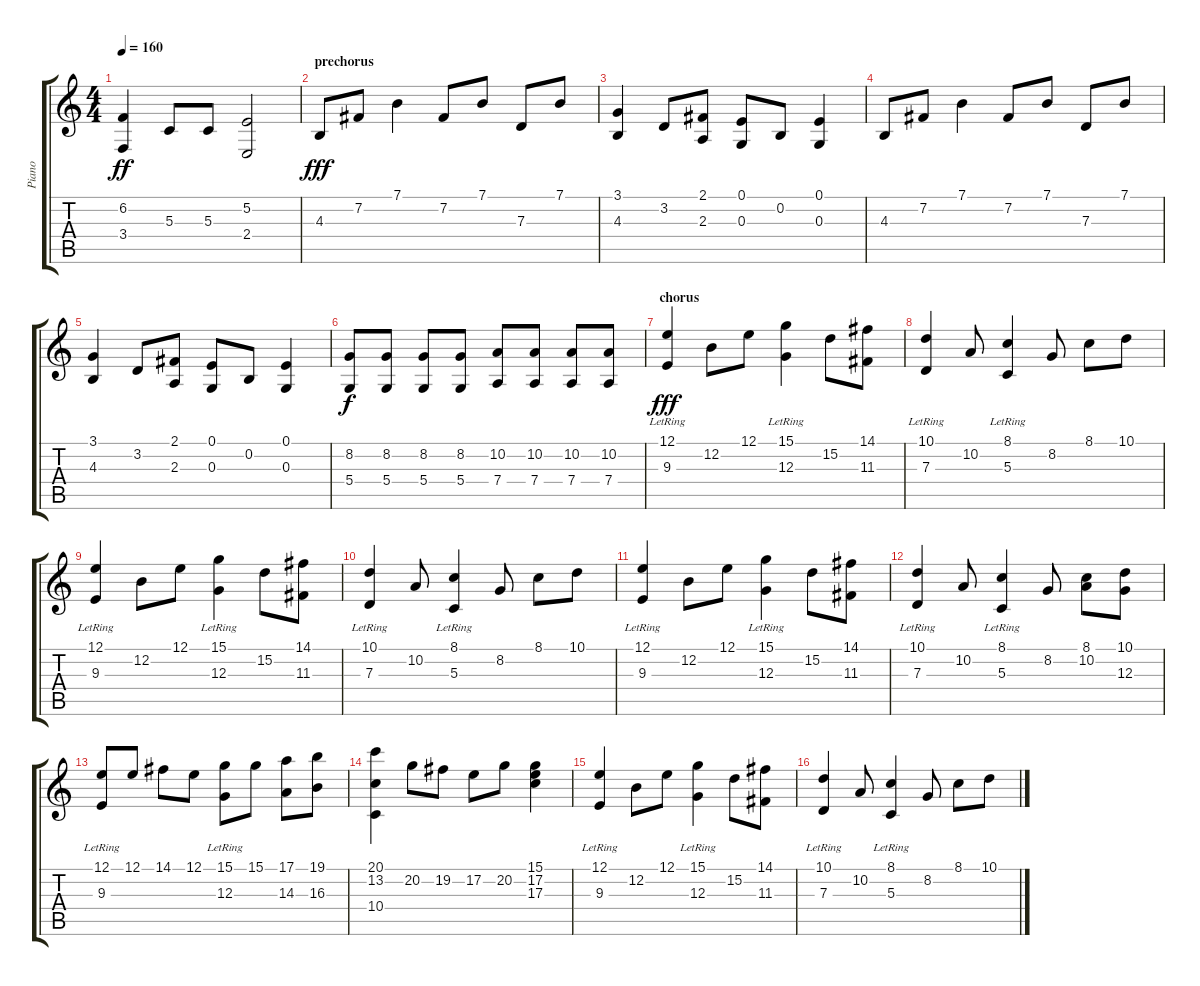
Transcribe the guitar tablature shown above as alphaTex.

\track ("Piano" "Piano") {instrument acousticgrandpiano}
\staff {score tabs}
\tuning (E4 B3 G3 D3 A2 E2) {hide}
\ts (4 4)
\tempo 160
\clef g2
\ks c
(6.2 3.4).4{dy ff} 5.3.8 5.3.8 (5.2 2.4).2 |
\section ("" "prechorus")
4.3.8{dy fff} 7.2.8 7.1.4 7.2.8 7.1.8 7.3.8 7.1.8 |
(3.1 4.3).4 3.2.8 (2.1 2.3).8 (0.1 0.3).8 0.2.8 (0.1 0.3).4 |
4.3.8 7.2.8 7.1.4 7.2.8 7.1.8 7.3.8 7.1.8 |
(3.1 4.3).4 3.2.8 (2.1 2.3).8 (0.1 0.3).8 0.2.8 (0.1 0.3).4 |
(8.2 5.4).8{dy f} (8.2 5.4).8 (8.2 5.4).8 (8.2 5.4).8 (10.2 7.4).8 (10.2 7.4).8 (10.2 7.4).8 (10.2 7.4).8 |
\section ("" "chorus")
(12.1 9.3{lr}).4{dy fff} 12.2.8 12.1.8 (15.1 12.3{lr}).4 15.2.8 (14.1 11.3).8 |
(10.1 7.3{lr}).4 10.2.8 (8.1 5.3{lr}).4 8.2.8 8.1.8 10.1.8 |
(12.1 9.3{lr}).4 12.2.8 12.1.8 (15.1 12.3{lr}).4 15.2.8 (14.1 11.3).8 |
(10.1 7.3{lr}).4 10.2.8 (8.1 5.3{lr}).4 8.2.8 8.1.8 10.1.8 |
(12.1 9.3{lr}).4 12.2.8 12.1.8 (15.1 12.3{lr}).4 15.2.8 (14.1 11.3).8 |
(10.1 7.3{lr}).4 10.2.8 (8.1 5.3{lr}).4 8.2.8 (8.1 10.2).8 (10.1 12.3).8 |
(12.1 9.3{lr}).8 12.1.8 14.1.8 12.1.8 (15.1 12.3{lr}).8 15.1.8 (17.1 14.3).8 (19.1 16.3).8 |
(20.1 13.2 10.4).4 20.2.8 19.2.8 17.2.8 20.2.8 (15.1 17.2 17.3).4 |
(12.1 9.3{lr}).4 12.2.8 12.1.8 (15.1 12.3{lr}).4 15.2.8 (14.1 11.3).8 |
(10.1 7.3{lr}).4 10.2.8 (8.1 5.3{lr}).4 8.2.8 8.1.8 10.1.8
